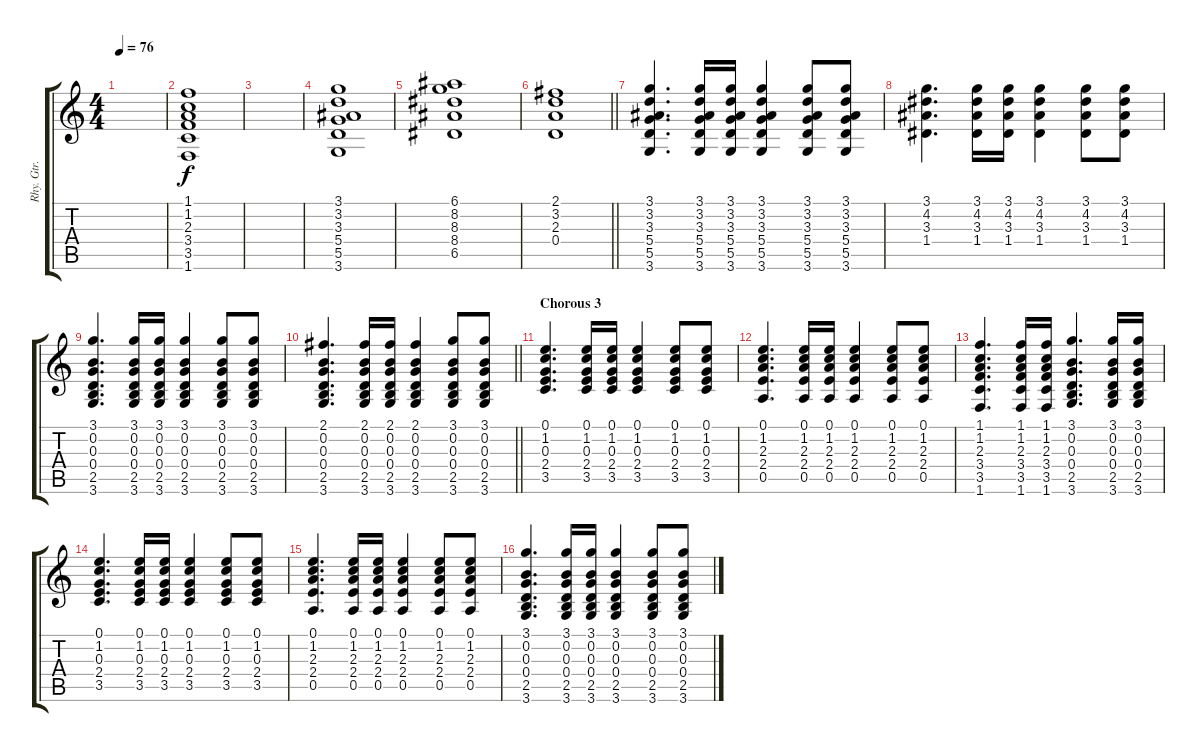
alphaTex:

\track ("Rhy. Gtr. 2" "Rhy. Gtr. ") {instrument acousticguitarsteel}
\staff {score tabs}
\tuning (E4 B3 G3 D3 A2 E2) {hide}
\ts (4 4)
\tempo 76
\clef g2
\ks c
|
(1.1 1.2 2.3 3.4 3.5 1.6).1 |
|
(3.1 3.2 3.3 5.4 5.5 3.6).1 |
(6.1 8.2 8.3 8.4 6.5).1 |
\barLineRight lightlight
(2.1 3.2 2.3 0.4).1 |
\section ("" "")
(3.1 3.2 3.3 5.4 5.5 3.6).4{d} (3.1 3.2 3.3 5.4 5.5 3.6).16 (3.1 3.2 3.3 5.4 5.5 3.6).16 (3.1 3.2 3.3 5.4 5.5 3.6).4 (3.1 3.2 3.3 5.4 5.5 3.6).8 (3.1 3.2 3.3 5.4 5.5 3.6).8 |
(3.1 4.2 3.3 1.4).4{d} (3.1 4.2 3.3 1.4).16 (3.1 4.2 3.3 1.4).16 (3.1 4.2 3.3 1.4).4 (3.1 4.2 3.3 1.4).8 (3.1 4.2 3.3 1.4).8 |
(3.1 0.2 0.3 0.4 2.5 3.6).4{d} (3.1 0.2 0.3 0.4 2.5 3.6).16 (3.1 0.2 0.3 0.4 2.5 3.6).16 (3.1 0.2 0.3 0.4 2.5 3.6).4 (3.1 0.2 0.3 0.4 2.5 3.6).8 (3.1 0.2 0.3 0.4 2.5 3.6).8 |
\barLineRight lightlight
(2.1 0.2 0.3 0.4 2.5 3.6).4{d} (2.1 0.2 0.3 0.4 2.5 3.6).16 (2.1 0.2 0.3 0.4 2.5 3.6).16 (2.1 0.2 0.3 0.4 2.5 3.6).4 (3.1 0.2 0.3 0.4 2.5 3.6).8 (3.1 0.2 0.3 0.4 2.5 3.6).8 |
\section ("" "Chorous 3")
(0.1 1.2 0.3 2.4 3.5).4{d} (0.1 1.2 0.3 2.4 3.5).16 (0.1 1.2 0.3 2.4 3.5).16 (0.1 1.2 0.3 2.4 3.5).4 (0.1 1.2 0.3 2.4 3.5).8 (0.1 1.2 0.3 2.4 3.5).8 |
(0.1 1.2 2.3 2.4 0.5).4{d} (0.1 1.2 2.3 2.4 0.5).16 (0.1 1.2 2.3 2.4 0.5).16 (0.1 1.2 2.3 2.4 0.5).4 (0.1 1.2 2.3 2.4 0.5).8 (0.1 1.2 2.3 2.4 0.5).8 |
(1.1 1.2 2.3 3.4 3.5 1.6).4{d} (1.1 1.2 2.3 3.4 3.5 1.6).16 (1.1 1.2 2.3 3.4 3.5 1.6).16 (3.1 0.2 0.3 0.4 2.5 3.6).4{d} (3.1 0.2 0.3 0.4 2.5 3.6).16 (3.1 0.2 0.3 0.4 2.5 3.6).16 |
(0.1 1.2 0.3 2.4 3.5).4{d} (0.1 1.2 0.3 2.4 3.5).16 (0.1 1.2 0.3 2.4 3.5).16 (0.1 1.2 0.3 2.4 3.5).4 (0.1 1.2 0.3 2.4 3.5).8 (0.1 1.2 0.3 2.4 3.5).8 |
(0.1 1.2 2.3 2.4 0.5).4{d} (0.1 1.2 2.3 2.4 0.5).16 (0.1 1.2 2.3 2.4 0.5).16 (0.1 1.2 2.3 2.4 0.5).4 (0.1 1.2 2.3 2.4 0.5).8 (0.1 1.2 2.3 2.4 0.5).8 |
(3.1 0.2 0.3 0.4 2.5 3.6).4{d} (3.1 0.2 0.3 0.4 2.5 3.6).16 (3.1 0.2 0.3 0.4 2.5 3.6).16 (3.1 0.2 0.3 0.4 2.5 3.6).4 (3.1 0.2 0.3 0.4 2.5 3.6).8 (3.1 0.2 0.3 0.4 2.5 3.6).8
